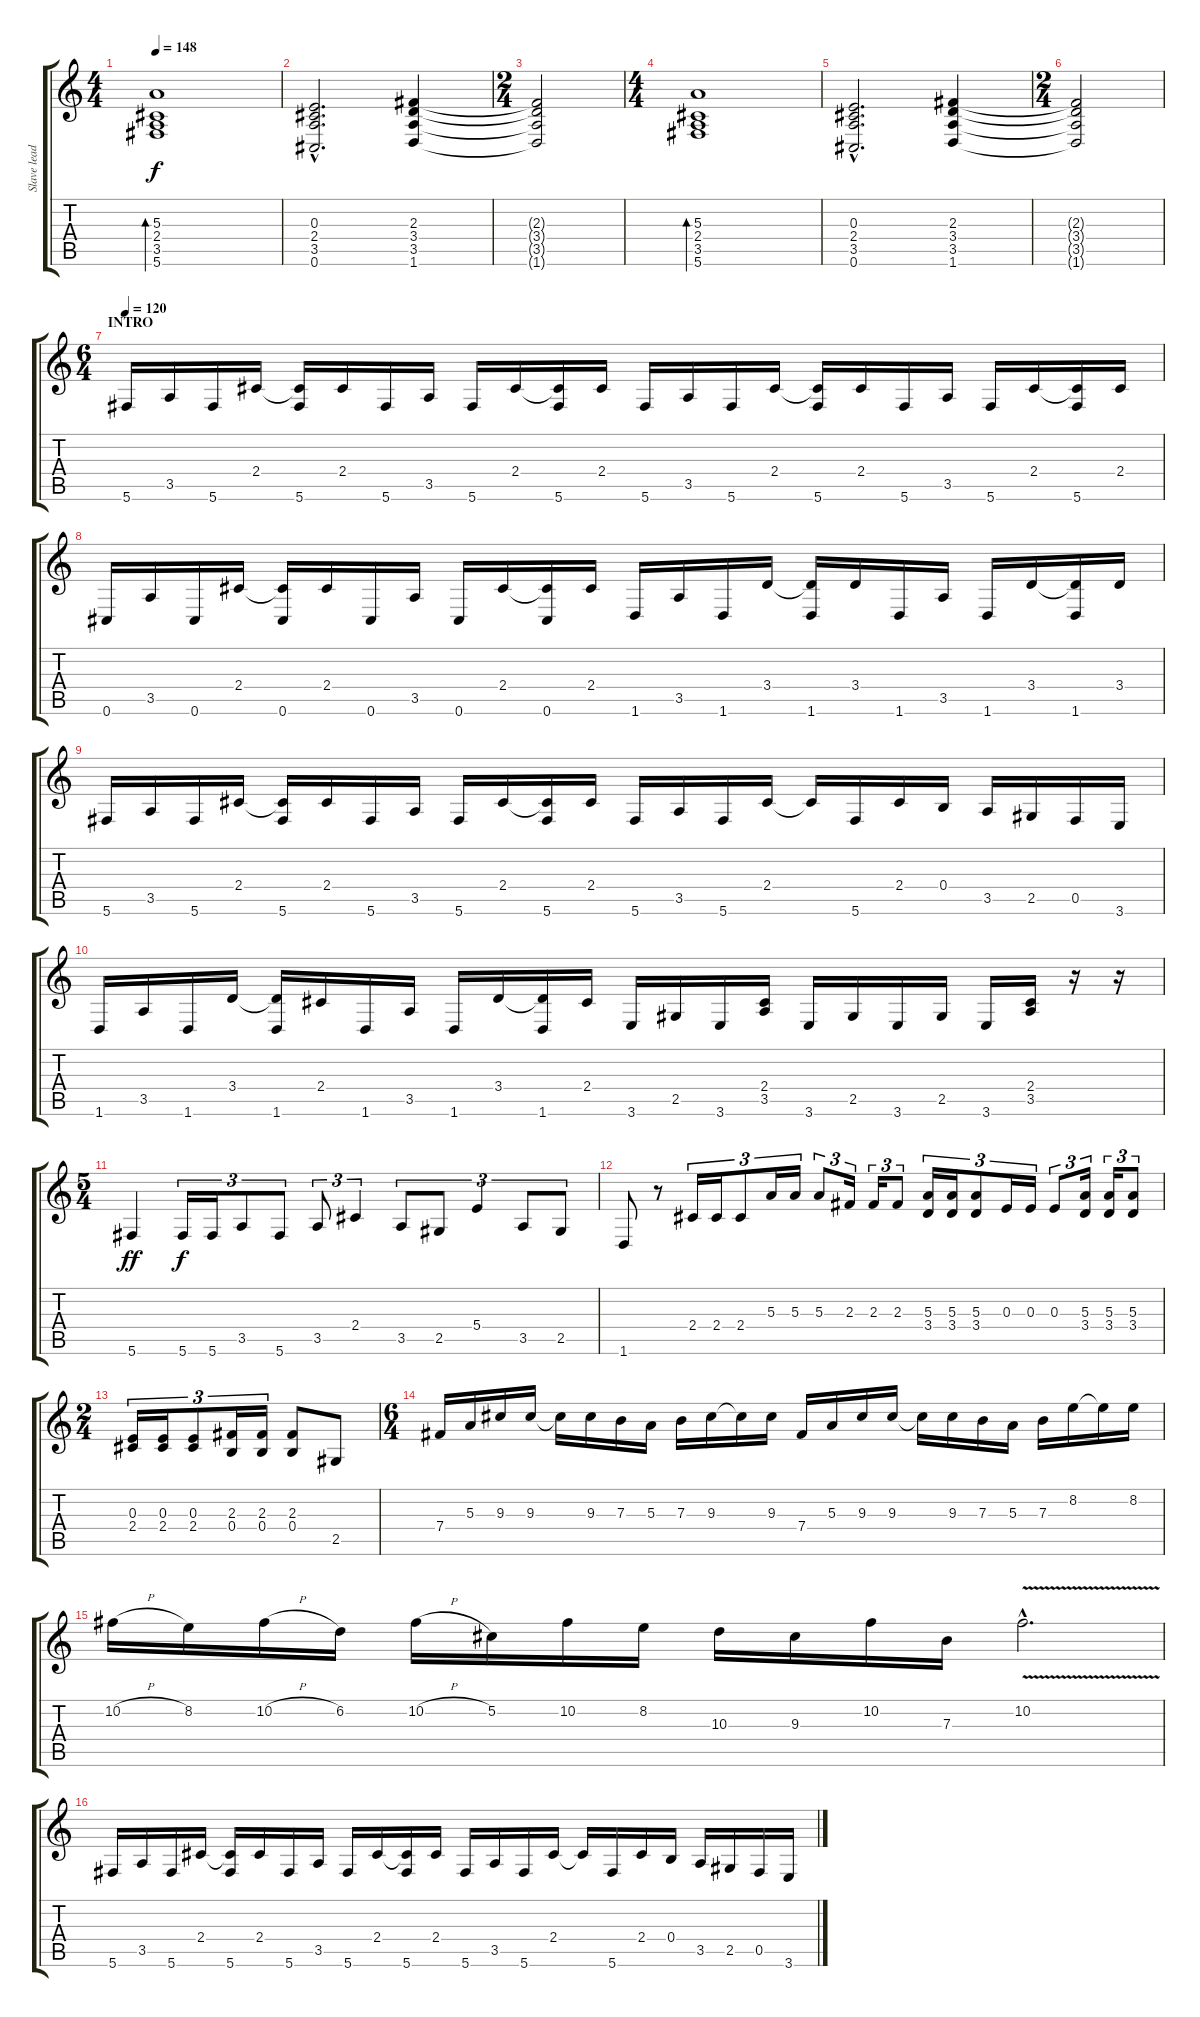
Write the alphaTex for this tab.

\track ("Slave lead guitar(normand)" "Slave lead") {instrument distortionguitar}
\staff {score tabs}
\tuning (Db4 Ab3 E3 B2 Gb2 Db2) {hide}
\ts (4 4)
\tempo 148
\clef g2
\ks c
(5.3 2.4 3.5 5.6).1{bd 240 dy f instrument acousticguitarnylon} |
(0.3{hac} 2.4{hac} 3.5{hac} 0.6{hac}).2{d} (2.3 3.4 3.5 1.6).4 |
\ts (2 4)
(2.3{t} 3.4{t} 3.5{t} 1.6{t}).2 |
\ts (4 4)
(5.3 2.4 3.5 5.6).1{bd 240 instrument acousticguitarnylon} |
(0.3{hac} 2.4{hac} 3.5{hac} 0.6{hac}).2{d} (2.3 3.4 3.5 1.6).4 |
\ts (2 4)
(2.3{t} 3.4{t} 3.5{t} 1.6{t}).2 |
\ts (6 4)
\section ("" "INTRO")
\tempo 120
5.6.16{instrument acousticguitarnylon} 3.5.16 5.6.16 2.4.16 (2.4{t} 5.6).16 2.4.16 5.6.16 3.5.16 5.6.16 2.4.16 (2.4{t} 5.6).16 2.4.16 5.6.16 3.5.16 5.6.16 2.4.16 (2.4{t} 5.6).16 2.4.16 5.6.16 3.5.16 5.6.16 2.4.16 (2.4{t} 5.6).16 2.4.16 |
0.6.16 3.5.16 0.6.16 2.4.16 (2.4{t} 0.6).16 2.4.16 0.6.16 3.5.16 0.6.16 2.4.16 (2.4{t} 0.6).16 2.4.16 1.6.16 3.5.16 1.6.16 3.4.16 (3.4{t} 1.6).16 3.4.16 1.6.16 3.5.16 1.6.16 3.4.16 (3.4{t} 1.6).16 3.4.16 |
5.6.16 3.5.16 5.6.16 2.4.16 (2.4{t} 5.6).16 2.4.16 5.6.16 3.5.16 5.6.16 2.4.16 (2.4{t} 5.6).16 2.4.16 5.6.16 3.5.16 5.6.16 2.4.16 2.4{t}.16 5.6.16 2.4.16 0.4.16 3.5.16 2.5.16 0.5.16 3.6.16 |
1.6.16 3.5.16 1.6.16 3.4.16 (3.4{t} 1.6).16 2.4.16 1.6.16 3.5.16 1.6.16 3.4.16 (3.4{t} 1.6).16 2.4.16 3.6.16 2.5.16 3.6.16 (2.4 3.5).16 3.6.16 2.5.16 3.6.16 2.5.16 3.6.16 (2.4 3.5).16 r.16 r.16 |
\ts (5 4)
5.6.4{dy ff} 5.6.16{tu (3 2) dy f} 5.6.16{tu (3 2)} 3.5.8{tu (3 2)} 5.6.8{tu (3 2)} 3.5.8{tu (3 2)} 2.4.4{tu (3 2)} 3.5.8{tu (3 2)} 2.5.8{tu (3 2)} 5.4.4{tu (3 2)} 3.5.8{tu (3 2)} 2.5.8{tu (3 2)} |
1.6.8 r.8 2.4.16{tu (3 2)} 2.4.16{tu (3 2)} 2.4.8{tu (3 2)} 5.3.16{tu (3 2)} 5.3.16{tu (3 2)} 5.3.8{tu (3 2)} 2.3.16{tu (3 2)} 2.3.16{tu (3 2)} 2.3.8{tu (3 2)} (5.3 3.4).16{tu (3 2)} (5.3 3.4).16{tu (3 2)} (5.3 3.4).8{tu (3 2)} 0.3.16{tu (3 2)} 0.3.16{tu (3 2)} 0.3.8{tu (3 2)} (5.3 3.4).16{tu (3 2)} (5.3 3.4).16{tu (3 2)} (5.3 3.4).8{tu (3 2)} |
\ts (2 4)
(0.3 2.4).16{tu (3 2)} (0.3 2.4).16{tu (3 2)} (0.3 2.4).8{tu (3 2)} (2.3 0.4).16{tu (3 2)} (2.3 0.4).16{tu (3 2)} (2.3 0.4).8 2.5.8 |
\ts (6 4)
7.4.16{instrument acousticguitarnylon} 5.3.16 9.3.16 9.3.16 9.3{t}.16 9.3.16 7.3.16 5.3.16 7.3.16 9.3.16 9.3{t}.16 9.3.16 7.4.16 5.3.16 9.3.16 9.3.16 9.3{t}.16 9.3.16 7.3.16 5.3.16 7.3.16 8.2.16 8.2{t}.16 8.2.16 |
10.2{h}.16 8.2.16 10.2{h}.16 6.2.16 10.2{h}.16 5.2.16 10.2.16 8.2.16 10.3.16 9.3.16 10.2.16 7.3.16 10.2{v hac}.2{d} |
5.6.16 3.5.16 5.6.16 2.4.16 (2.4{t} 5.6).16 2.4.16 5.6.16 3.5.16 5.6.16 2.4.16 (2.4{t} 5.6).16 2.4.16 5.6.16 3.5.16 5.6.16 2.4.16 2.4{t}.16 5.6.16 2.4.16 0.4.16 3.5.16 2.5.16 0.5.16 3.6.16
